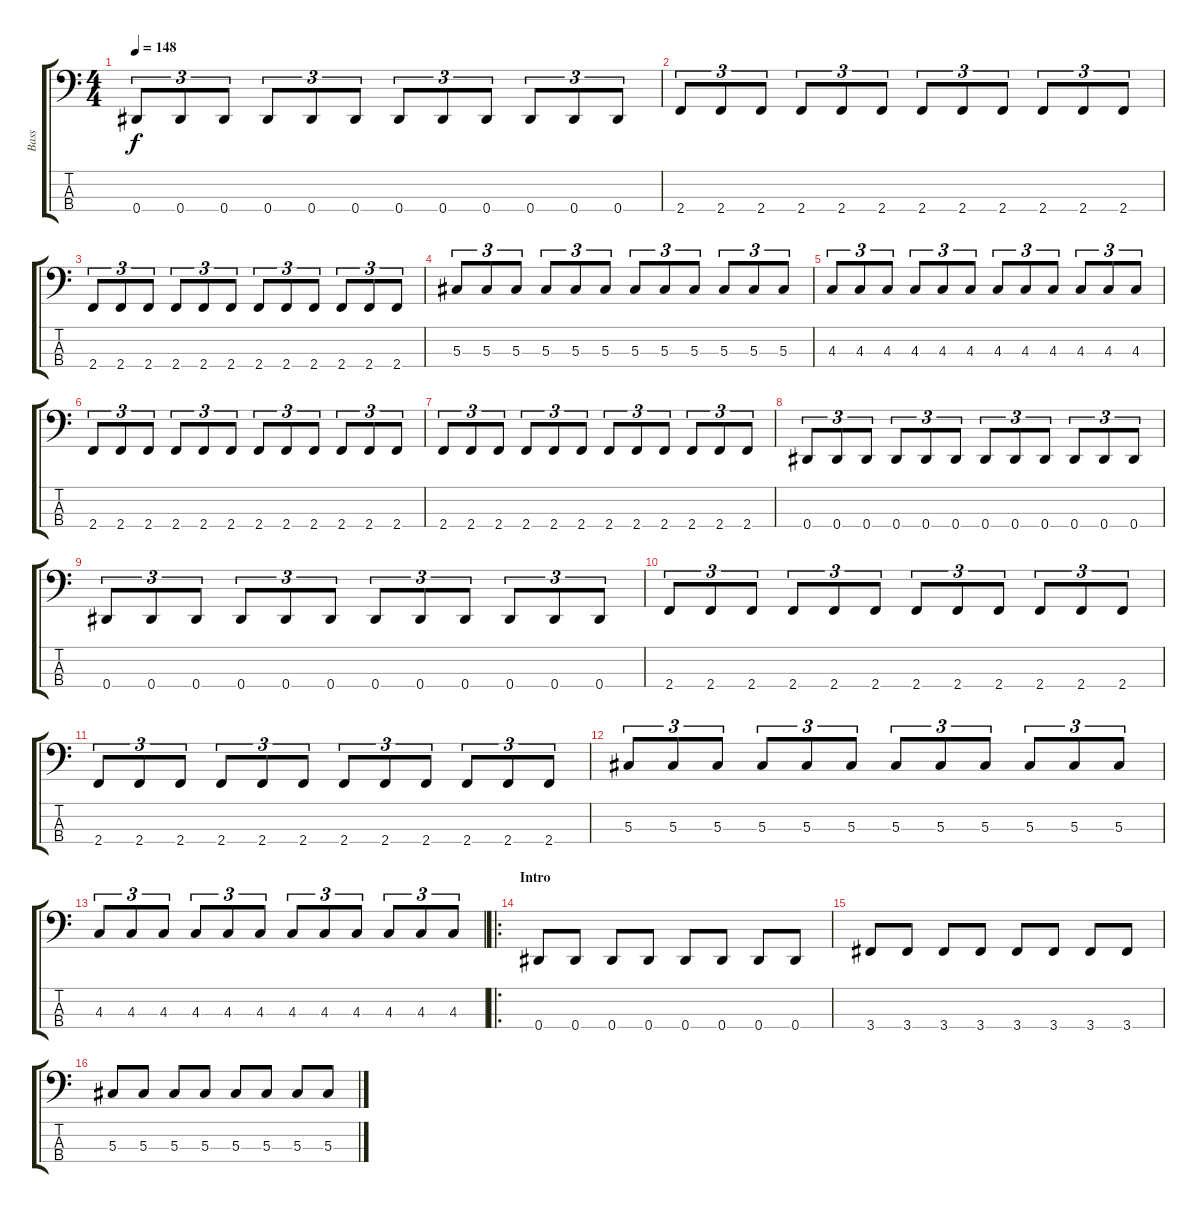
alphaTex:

\track ("Bass" "Bass") {instrument electricbasspick}
\staff {score tabs}
\tuning (Gb2 Db2 Ab1 Eb1) {hide}
\ts (4 4)
\tempo 148
\clef f4
\ks c
0.4.8{tu (3 2) dy f} 0.4.8{tu (3 2)} 0.4.8{tu (3 2)} 0.4.8{tu (3 2)} 0.4.8{tu (3 2)} 0.4.8{tu (3 2)} 0.4.8{tu (3 2)} 0.4.8{tu (3 2)} 0.4.8{tu (3 2)} 0.4.8{tu (3 2)} 0.4.8{tu (3 2)} 0.4.8{tu (3 2)} |
2.4.8{tu (3 2)} 2.4.8{tu (3 2)} 2.4.8{tu (3 2)} 2.4.8{tu (3 2)} 2.4.8{tu (3 2)} 2.4.8{tu (3 2)} 2.4.8{tu (3 2)} 2.4.8{tu (3 2)} 2.4.8{tu (3 2)} 2.4.8{tu (3 2)} 2.4.8{tu (3 2)} 2.4.8{tu (3 2)} |
2.4.8{tu (3 2)} 2.4.8{tu (3 2)} 2.4.8{tu (3 2)} 2.4.8{tu (3 2)} 2.4.8{tu (3 2)} 2.4.8{tu (3 2)} 2.4.8{tu (3 2)} 2.4.8{tu (3 2)} 2.4.8{tu (3 2)} 2.4.8{tu (3 2)} 2.4.8{tu (3 2)} 2.4.8{tu (3 2)} |
5.3.8{tu (3 2)} 5.3.8{tu (3 2)} 5.3.8{tu (3 2)} 5.3.8{tu (3 2)} 5.3.8{tu (3 2)} 5.3.8{tu (3 2)} 5.3.8{tu (3 2)} 5.3.8{tu (3 2)} 5.3.8{tu (3 2)} 5.3.8{tu (3 2)} 5.3.8{tu (3 2)} 5.3.8{tu (3 2)} |
4.3.8{tu (3 2)} 4.3.8{tu (3 2)} 4.3.8{tu (3 2)} 4.3.8{tu (3 2)} 4.3.8{tu (3 2)} 4.3.8{tu (3 2)} 4.3.8{tu (3 2)} 4.3.8{tu (3 2)} 4.3.8{tu (3 2)} 4.3.8{tu (3 2)} 4.3.8{tu (3 2)} 4.3.8{tu (3 2)} |
2.4.8{tu (3 2)} 2.4.8{tu (3 2)} 2.4.8{tu (3 2)} 2.4.8{tu (3 2)} 2.4.8{tu (3 2)} 2.4.8{tu (3 2)} 2.4.8{tu (3 2)} 2.4.8{tu (3 2)} 2.4.8{tu (3 2)} 2.4.8{tu (3 2)} 2.4.8{tu (3 2)} 2.4.8{tu (3 2)} |
2.4.8{tu (3 2)} 2.4.8{tu (3 2)} 2.4.8{tu (3 2)} 2.4.8{tu (3 2)} 2.4.8{tu (3 2)} 2.4.8{tu (3 2)} 2.4.8{tu (3 2)} 2.4.8{tu (3 2)} 2.4.8{tu (3 2)} 2.4.8{tu (3 2)} 2.4.8{tu (3 2)} 2.4.8{tu (3 2)} |
0.4.8{tu (3 2)} 0.4.8{tu (3 2)} 0.4.8{tu (3 2)} 0.4.8{tu (3 2)} 0.4.8{tu (3 2)} 0.4.8{tu (3 2)} 0.4.8{tu (3 2)} 0.4.8{tu (3 2)} 0.4.8{tu (3 2)} 0.4.8{tu (3 2)} 0.4.8{tu (3 2)} 0.4.8{tu (3 2)} |
0.4.8{tu (3 2)} 0.4.8{tu (3 2)} 0.4.8{tu (3 2)} 0.4.8{tu (3 2)} 0.4.8{tu (3 2)} 0.4.8{tu (3 2)} 0.4.8{tu (3 2)} 0.4.8{tu (3 2)} 0.4.8{tu (3 2)} 0.4.8{tu (3 2)} 0.4.8{tu (3 2)} 0.4.8{tu (3 2)} |
2.4.8{tu (3 2)} 2.4.8{tu (3 2)} 2.4.8{tu (3 2)} 2.4.8{tu (3 2)} 2.4.8{tu (3 2)} 2.4.8{tu (3 2)} 2.4.8{tu (3 2)} 2.4.8{tu (3 2)} 2.4.8{tu (3 2)} 2.4.8{tu (3 2)} 2.4.8{tu (3 2)} 2.4.8{tu (3 2)} |
2.4.8{tu (3 2)} 2.4.8{tu (3 2)} 2.4.8{tu (3 2)} 2.4.8{tu (3 2)} 2.4.8{tu (3 2)} 2.4.8{tu (3 2)} 2.4.8{tu (3 2)} 2.4.8{tu (3 2)} 2.4.8{tu (3 2)} 2.4.8{tu (3 2)} 2.4.8{tu (3 2)} 2.4.8{tu (3 2)} |
5.3.8{tu (3 2)} 5.3.8{tu (3 2)} 5.3.8{tu (3 2)} 5.3.8{tu (3 2)} 5.3.8{tu (3 2)} 5.3.8{tu (3 2)} 5.3.8{tu (3 2)} 5.3.8{tu (3 2)} 5.3.8{tu (3 2)} 5.3.8{tu (3 2)} 5.3.8{tu (3 2)} 5.3.8{tu (3 2)} |
4.3.8{tu (3 2)} 4.3.8{tu (3 2)} 4.3.8{tu (3 2)} 4.3.8{tu (3 2)} 4.3.8{tu (3 2)} 4.3.8{tu (3 2)} 4.3.8{tu (3 2)} 4.3.8{tu (3 2)} 4.3.8{tu (3 2)} 4.3.8{tu (3 2)} 4.3.8{tu (3 2)} 4.3.8{tu (3 2)} |
\ro
\section ("" "Intro")
0.4.8 0.4.8 0.4.8 0.4.8 0.4.8 0.4.8 0.4.8 0.4.8 |
3.4.8 3.4.8 3.4.8 3.4.8 3.4.8 3.4.8 3.4.8 3.4.8 |
5.3.8 5.3.8 5.3.8 5.3.8 5.3.8 5.3.8 5.3.8 5.3.8
